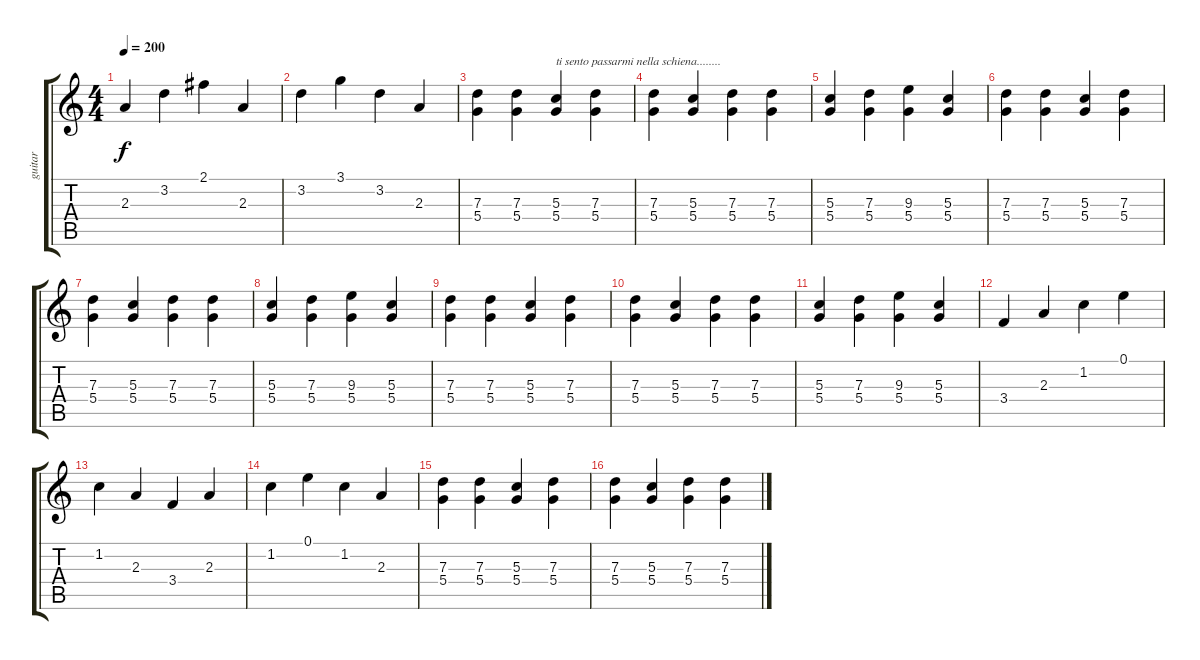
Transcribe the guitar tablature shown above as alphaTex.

\track ("guitar" "guitar") {instrument electricguitarjazz}
\staff {score tabs}
\tuning (E4 B3 G3 D3 A2 E2) {hide}
\ts (4 4)
\tempo 200
\clef g2
\ks c
2.3.4{dy f} 3.2.4 2.1.4 2.3.4 |
3.2.4 3.1.4 3.2.4 2.3.4 |
(7.3 5.4).4 (7.3 5.4).4 (5.3 5.4).4{txt "ti sento passarmi nella schiena........"} (7.3 5.4).4 |
(7.3 5.4).4 (5.3 5.4).4 (7.3 5.4).4 (7.3 5.4).4 |
(5.3 5.4).4 (7.3 5.4).4 (9.3 5.4).4 (5.3 5.4).4 |
(7.3 5.4).4 (7.3 5.4).4 (5.3 5.4).4 (7.3 5.4).4 |
(7.3 5.4).4 (5.3 5.4).4 (7.3 5.4).4 (7.3 5.4).4 |
(5.3 5.4).4 (7.3 5.4).4 (9.3 5.4).4 (5.3 5.4).4 |
(7.3 5.4).4 (7.3 5.4).4 (5.3 5.4).4 (7.3 5.4).4 |
(7.3 5.4).4 (5.3 5.4).4 (7.3 5.4).4 (7.3 5.4).4 |
(5.3 5.4).4 (7.3 5.4).4 (9.3 5.4).4 (5.3 5.4).4 |
3.4.4 2.3.4 1.2.4 0.1.4 |
1.2.4 2.3.4 3.4.4 2.3.4 |
1.2.4 0.1.4 1.2.4 2.3.4 |
(7.3 5.4).4 (7.3 5.4).4 (5.3 5.4).4 (7.3 5.4).4 |
(7.3 5.4).4 (5.3 5.4).4 (7.3 5.4).4 (7.3 5.4).4
